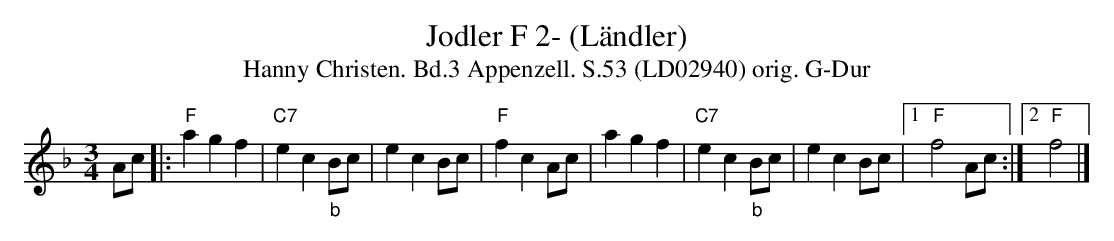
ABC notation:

X:1
T:Jodler F 2- (Ländler)
T:Hanny Christen. Bd.3 Appenzell. S.53 (LD02940) orig. G-Dur
M:3/4
L:1/8
K:Fmaj
Ac |: "F"a2 g2 f2 | "C7"e2 c2 "_b"Bc | e2 c2 Bc | "F"f2 c2 Ac |\
a2 g2 f2 | "C7"e2 c2 "_b"Bc | e2 c2 Bc |1 "F"f4 Ac :|2 "F"f4 |]
